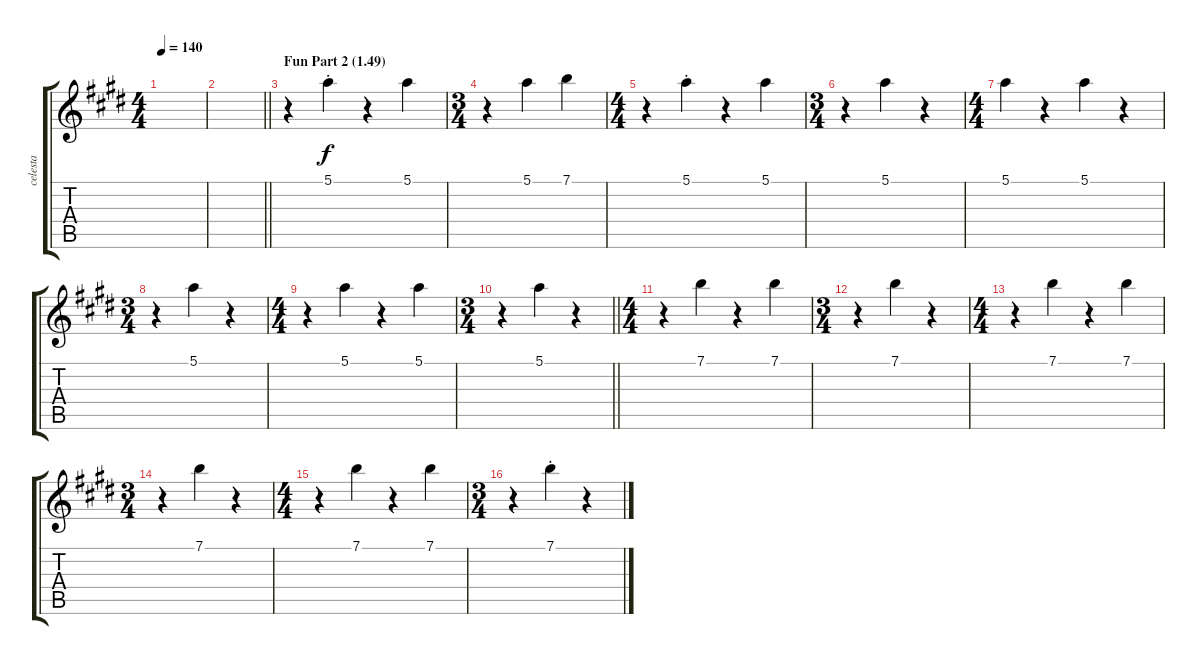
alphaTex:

\track ("celesta" "celesta") {instrument celesta}
\staff {score tabs}
\tuning (E5 B4 G4 D4 A3 E3) {hide}
\ts (4 4)
\tempo 140
\clef g2
\ks e
|
\barLineRight lightlight
|
\section ("" "Fun Part 2 (1.49)")
r.4 5.1{st}.4 r.4 5.1.4 |
\ts (3 4)
r.4 5.1.4 7.1.4 |
\ts (4 4)
r.4 5.1{st}.4 r.4 5.1.4 |
\ts (3 4)
r.4 5.1.4 r.4 |
\ts (4 4)
5.1.4 r.4 5.1.4 r.4 |
\ts (3 4)
r.4 5.1.4 r.4 |
\ts (4 4)
r.4 5.1.4 r.4 5.1.4 |
\ts (3 4)
\barLineRight lightlight
r.4 5.1.4 r.4 |
\ts (4 4)
r.4 7.1.4 r.4 7.1.4 |
\ts (3 4)
r.4 7.1.4 r.4 |
\ts (4 4)
r.4 7.1.4 r.4 7.1.4 |
\ts (3 4)
r.4 7.1.4 r.4 |
\ts (4 4)
r.4 7.1.4 r.4 7.1.4 |
\ts (3 4)
r.4 7.1{st}.4 r.4
